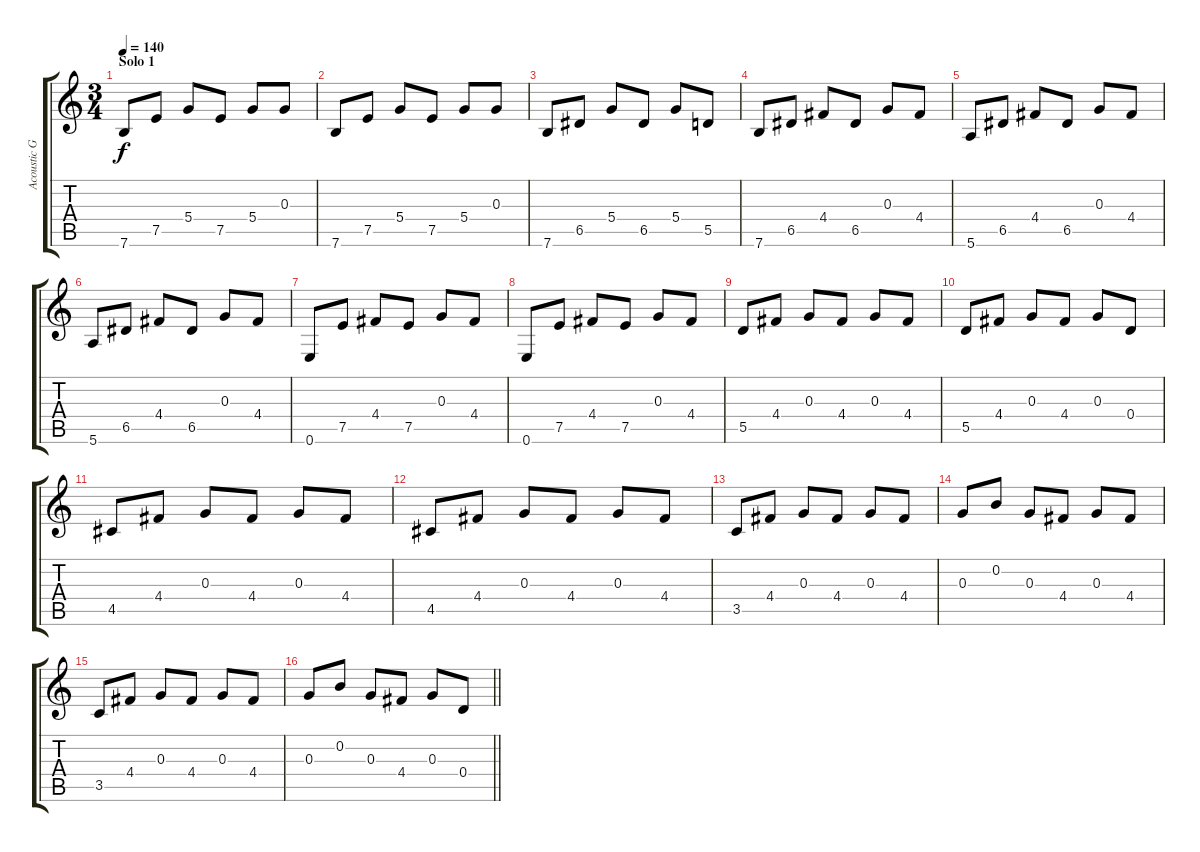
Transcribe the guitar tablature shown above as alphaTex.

\track ("Acoustic Guitar" "Acoustic G") {instrument acousticguitarnylon}
\staff {score tabs}
\tuning (E4 B3 G3 D3 A2 E2) {hide}
\ts (3 4)
\section ("" "Solo 1")
\tempo 140
\clef g2
\ks c
7.6.8{dy f} 7.5.8 5.4.8 7.5.8 5.4.8 0.3.8 |
7.6.8 7.5.8 5.4.8 7.5.8 5.4.8 0.3.8 |
7.6.8 6.5.8 5.4.8 6.5.8 5.4.8 5.5.8 |
7.6.8 6.5.8 4.4.8 6.5.8 0.3.8 4.4.8 |
5.6.8 6.5.8 4.4.8 6.5.8 0.3.8 4.4.8 |
5.6.8 6.5.8 4.4.8 6.5.8 0.3.8 4.4.8 |
0.6.8 7.5.8 4.4.8 7.5.8 0.3.8 4.4.8 |
0.6.8 7.5.8 4.4.8 7.5.8 0.3.8 4.4.8 |
5.5.8 4.4.8 0.3.8 4.4.8 0.3.8 4.4.8 |
5.5.8 4.4.8 0.3.8 4.4.8 0.3.8 0.4.8 |
4.5.8 4.4.8 0.3.8 4.4.8 0.3.8 4.4.8 |
4.5.8 4.4.8 0.3.8 4.4.8 0.3.8 4.4.8 |
3.5.8 4.4.8 0.3.8 4.4.8 0.3.8 4.4.8 |
0.3.8 0.2.8 0.3.8 4.4.8 0.3.8 4.4.8 |
3.5.8 4.4.8 0.3.8 4.4.8 0.3.8 4.4.8 |
\barLineRight lightlight
0.3.8 0.2.8 0.3.8 4.4.8 0.3.8 0.4.8
